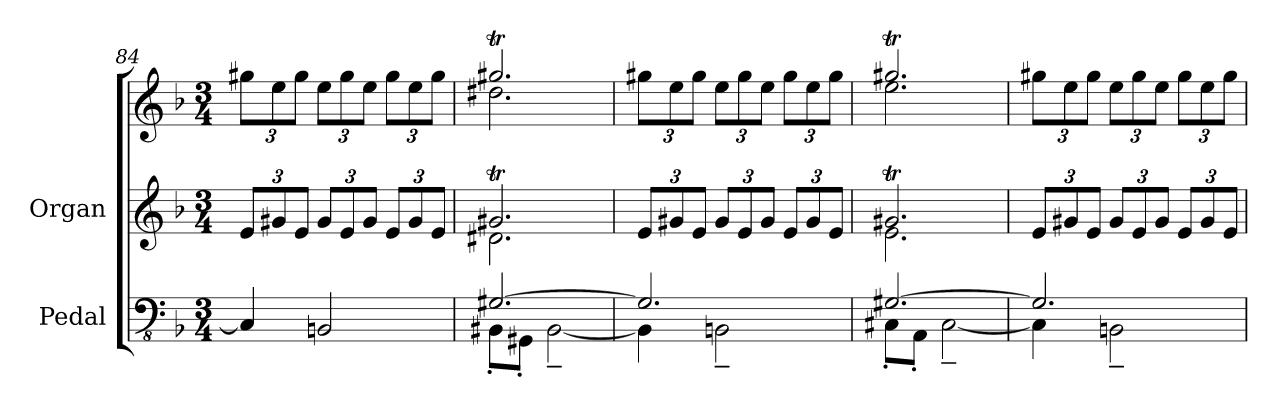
**kern	**kern	**kern
*part2	*part1	*part1
*staff3	*staff2	*staff1
*I"Pedal	*I"Organ	*
*clefFv4	*clefG2	*clefG2
*k[b-]	*k[b-]	*k[b-]
*M3/4	*M3/4	*M3/4
*	*Xbrackettup	*Xbrackettup
=84	=84	=84
4CC/]	12e/L	12gg#X\L
.	12g#X/	12ee\
.	12e/J	12gg#\J
2BBBn/	12g#/L	12ee\L
.	12e/	12gg#\
.	12g#/J	12ee\J
.	12e/L	12gg#\L
.	12g#/	12ee\
.	12e/J	12gg#\J
!!LO:PB:g=z
=85	=85	=85
*^	*^	*^
[2.GG#X/	8BBB#X'\L	2.g#Xt/	2.d#X\	2.gg#Xt/	2.dd#XTTT\
.	8GGG#X'\J	.	.	.	.
.	[2BBB#~\	.	.	.	.
*	*	*v	*v	*	*
*	*	*	*v	*v
=86	=86	=86	=86
2.GG#/]	4BBB#\]	12e/L	12gg#X\L
.	.	12g#X/	12ee\
.	.	12e/J	12gg#\J
.	2BBBn~\	12g#/L	12ee\L
.	.	12e/	12gg#\
.	.	12g#/J	12ee\J
.	.	12e/L	12gg#\L
.	.	12g#/	12ee\
.	.	12e/J	12gg#\J
=87	=87	=87	=87
*	*	*^	*^
[2.GG#X/	8CC#X'\L	2.g#Xt/	2.e\	2.gg#Xt/	2.eeTTT\
.	8AAA'\J	.	.	.	.
.	[2CC#~\	.	.	.	.
*	*	*v	*v	*	*
*	*	*	*v	*v
=88	=88	=88	=88
2.GG#/]	4CC#\]	12e/L	12gg#X\L
.	.	12g#X/	12ee\
.	.	12e/J	12gg#\J
.	2BBBn~\	12g#/L	12ee\L
.	.	12e/	12gg#\
.	.	12g#/J	12ee\J
.	.	12e/L	12gg#\L
.	.	12g#/	12ee\
.	.	12e/J	12gg#\J
*v	*v	*	*
=	=	=
*-	*-	*-
